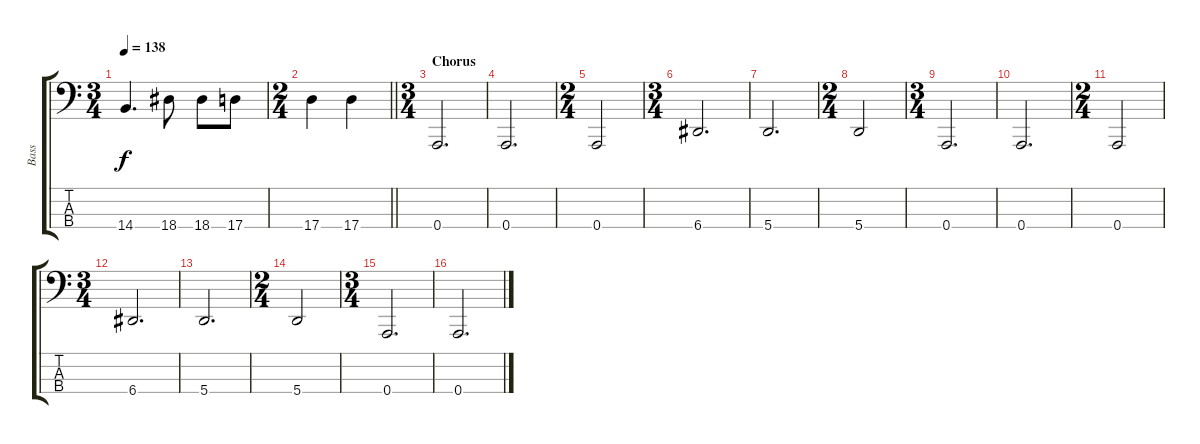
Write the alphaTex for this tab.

\track ("Bass" "Bass") {instrument slapbass2}
\staff {score tabs}
\tuning (G2 D2 A1 A0) {hide}
\ts (3 4)
\tempo 138
\clef f4
\ks c
14.4.4{d dy f} 18.4.8 18.4.8 17.4.8 |
\ts (2 4)
\barLineRight lightlight
17.4.4 17.4.4 |
\ts (3 4)
\section ("" "Chorus")
0.4.2{d} |
0.4.2{d} |
\ts (2 4)
0.4.2 |
\ts (3 4)
6.4.2{d} |
5.4.2{d} |
\ts (2 4)
5.4.2 |
\ts (3 4)
0.4.2{d} |
0.4.2{d} |
\ts (2 4)
0.4.2 |
\ts (3 4)
6.4.2{d} |
5.4.2{d} |
\ts (2 4)
5.4.2 |
\ts (3 4)
0.4.2{d} |
0.4.2{d}
